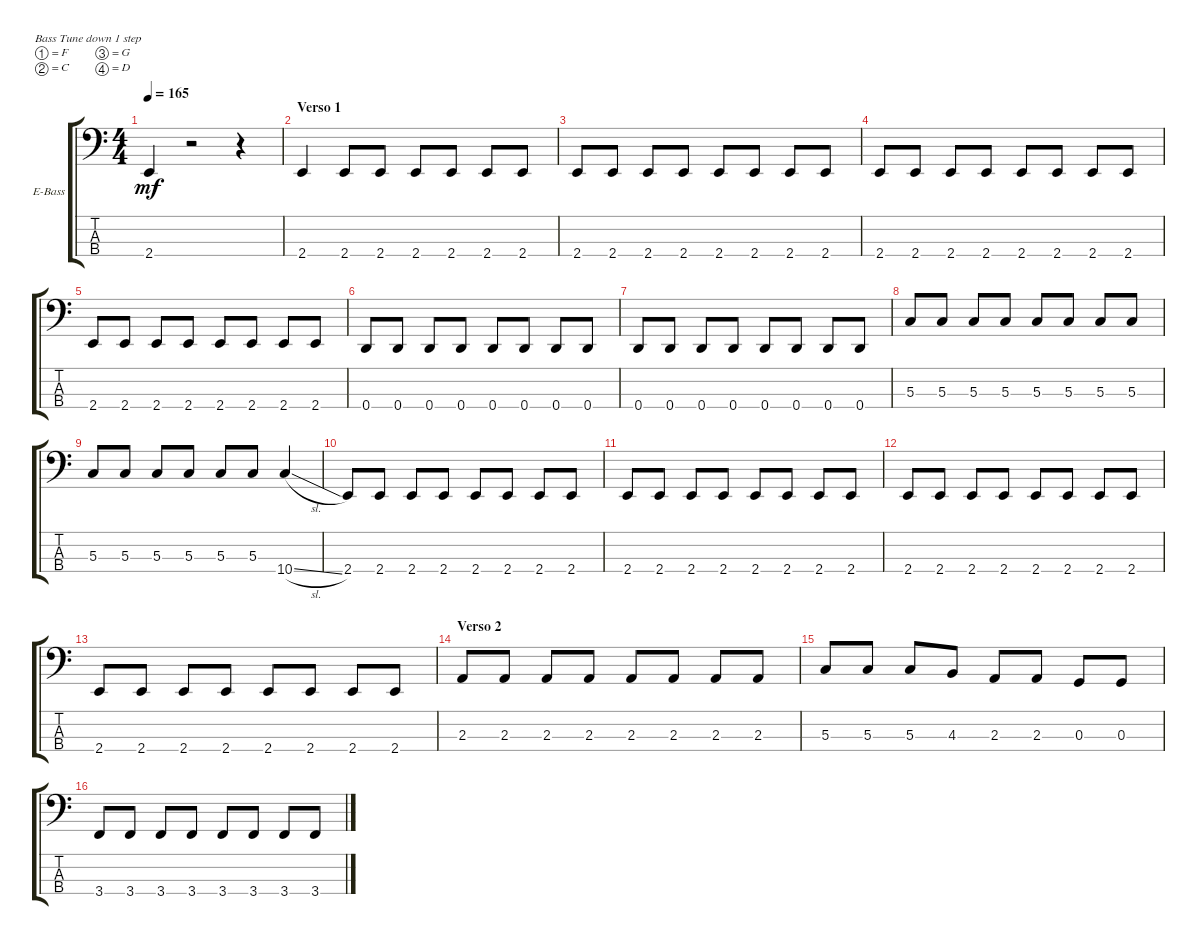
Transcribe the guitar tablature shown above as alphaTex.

\bracketExtendMode groupsimilarinstruments
\firstSystemTrackNameOrientation horizontal
\otherSystemsTrackNameOrientation horizontal
\track ("Bass" "E-Bass") {solo instrument electricbasspick}
\staff {score tabs}
\tuning (F2 C2 G1 D1)
\ts (4 4)
\tempo 165
\clef f4
\ks c
2.4{t}.4{dy mf} r.2 r.4 |
\section ("" "Verso 1")
2.4.4 2.4.8 2.4.8 2.4.8 2.4.8 2.4.8 2.4.8 |
2.4.8 2.4.8 2.4.8 2.4.8 2.4.8 2.4.8 2.4.8 2.4.8 |
2.4.8 2.4.8 2.4.8 2.4.8 2.4.8 2.4.8 2.4.8 2.4.8 |
2.4.8 2.4.8 2.4.8 2.4.8 2.4.8 2.4.8 2.4.8 2.4.8 |
0.4.8 0.4.8 0.4.8 0.4.8 0.4.8 0.4.8 0.4.8 0.4.8 |
0.4.8 0.4.8 0.4.8 0.4.8 0.4.8 0.4.8 0.4.8 0.4.8 |
5.3.8 5.3.8 5.3.8 5.3.8 5.3.8 5.3.8 5.3.8 5.3.8 |
5.3.8 5.3.8 5.3.8 5.3.8 5.3.8 5.3.8 10.4{sl}.4 |
2.4.8 2.4.8 2.4.8 2.4.8 2.4.8 2.4.8 2.4.8 2.4.8 |
2.4.8 2.4.8 2.4.8 2.4.8 2.4.8 2.4.8 2.4.8 2.4.8 |
2.4.8 2.4.8 2.4.8 2.4.8 2.4.8 2.4.8 2.4.8 2.4.8 |
2.4.8 2.4.8 2.4.8 2.4.8 2.4.8 2.4.8 2.4.8 2.4.8 |
\section ("" "Verso 2")
2.3.8 2.3.8 2.3.8 2.3.8 2.3.8 2.3.8 2.3.8 2.3.8 |
5.3.8 5.3.8 5.3.8 4.3.8 2.3.8 2.3.8 0.3.8 0.3.8 |
3.4.8 3.4.8 3.4.8 3.4.8 3.4.8 3.4.8 3.4.8 3.4.8
